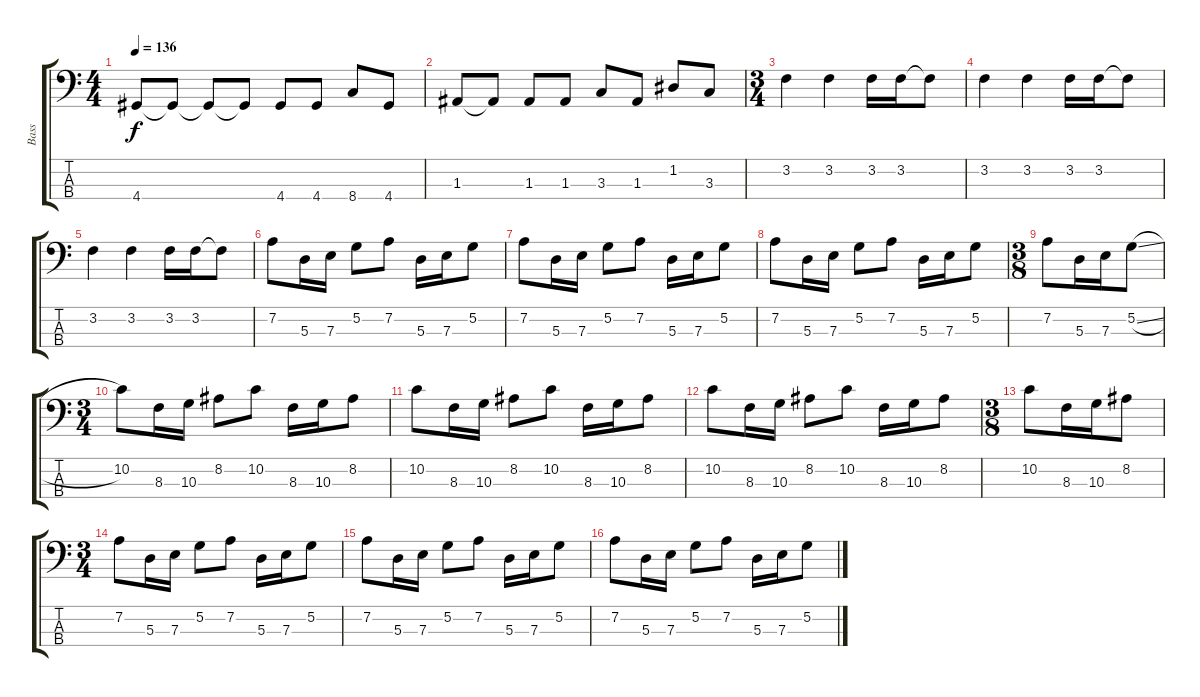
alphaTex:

\track ("Bass" "Bass") {instrument electricbassfinger}
\staff {score tabs}
\tuning (G2 D2 A1 E1) {hide}
\ts (4 4)
\tempo 136
\clef f4
\ks c
4.4.8{dy f} 4.4{t}.8 4.4{t}.8 4.4{t}.8 4.4.8 4.4.8 8.4.8 4.4.8 |
1.3.8 1.3{t}.8 1.3.8 1.3.8 3.3.8 1.3.8 1.2.8 3.3.8 |
\ts (3 4)
3.2.4 3.2.4 3.2.16 3.2.16 3.2{t}.8 |
3.2.4 3.2.4 3.2.16 3.2.16 3.2{t}.8 |
3.2.4 3.2.4 3.2.16 3.2.16 3.2{t}.8 |
7.2.8 5.3.16 7.3.16 5.2.8 7.2.8 5.3.16 7.3.16 5.2.8 |
7.2.8 5.3.16 7.3.16 5.2.8 7.2.8 5.3.16 7.3.16 5.2.8 |
7.2.8 5.3.16 7.3.16 5.2.8 7.2.8 5.3.16 7.3.16 5.2.8 |
\ts (3 8)
7.2.8 5.3.16 7.3.16 5.2{sl}.8 |
\ts (3 4)
10.2.8 8.3.16 10.3.16 8.2.8 10.2.8 8.3.16 10.3.16 8.2.8 |
10.2.8 8.3.16 10.3.16 8.2.8 10.2.8 8.3.16 10.3.16 8.2.8 |
10.2.8 8.3.16 10.3.16 8.2.8 10.2.8 8.3.16 10.3.16 8.2.8 |
\ts (3 8)
10.2.8 8.3.16 10.3.16 8.2.8 |
\ts (3 4)
7.2.8 5.3.16 7.3.16 5.2.8 7.2.8 5.3.16 7.3.16 5.2.8 |
7.2.8 5.3.16 7.3.16 5.2.8 7.2.8 5.3.16 7.3.16 5.2.8 |
7.2.8 5.3.16 7.3.16 5.2.8 7.2.8 5.3.16 7.3.16 5.2.8
